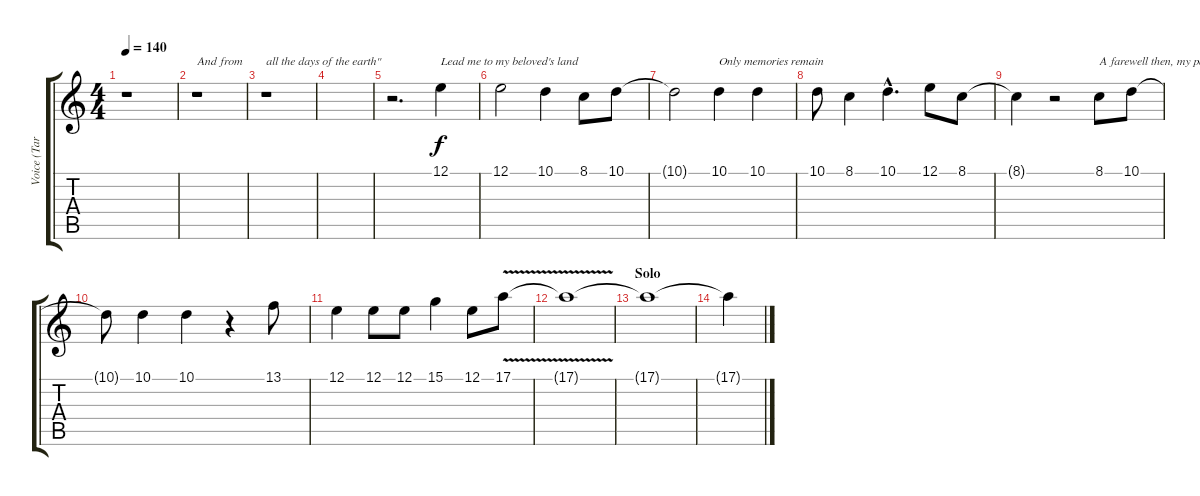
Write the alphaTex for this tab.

\track ("Voice (Tarja)" "Voice (Tar") {instrument choiraahs}
\staff {score tabs}
\tuning (E4 B3 G3 D3 A2 E2) {hide}
\ts (4 4)
\tempo 140
\clef g2
\ks c
r.1{dy f} |
r.1{txt "And from"} |
r.1{txt "all the days of the earth\""} |
|
r.2{d} 12.1.4{txt "Lead me to my beloved's land"} |
12.1.2 10.1.4 8.1.8 10.1.8 |
10.1{t}.2 10.1.4{txt "Only memories remain"} 10.1.4 |
10.1.8 8.1.4 10.1{hac}.4{d} 12.1.8 8.1.8 |
8.1{t}.4 r.2 8.1.8{txt "A farewell then, my path goes forever on"} 10.1.8 |
10.1{t}.8 10.1.4 10.1.4 r.4 13.1.8 |
12.1.4 12.1.8 12.1.8 15.1.4 12.1.8 17.1{v}.8 |
17.1{t}.1 |
\section ("" "Solo")
17.1{t}.1 |
17.1{t}.4
